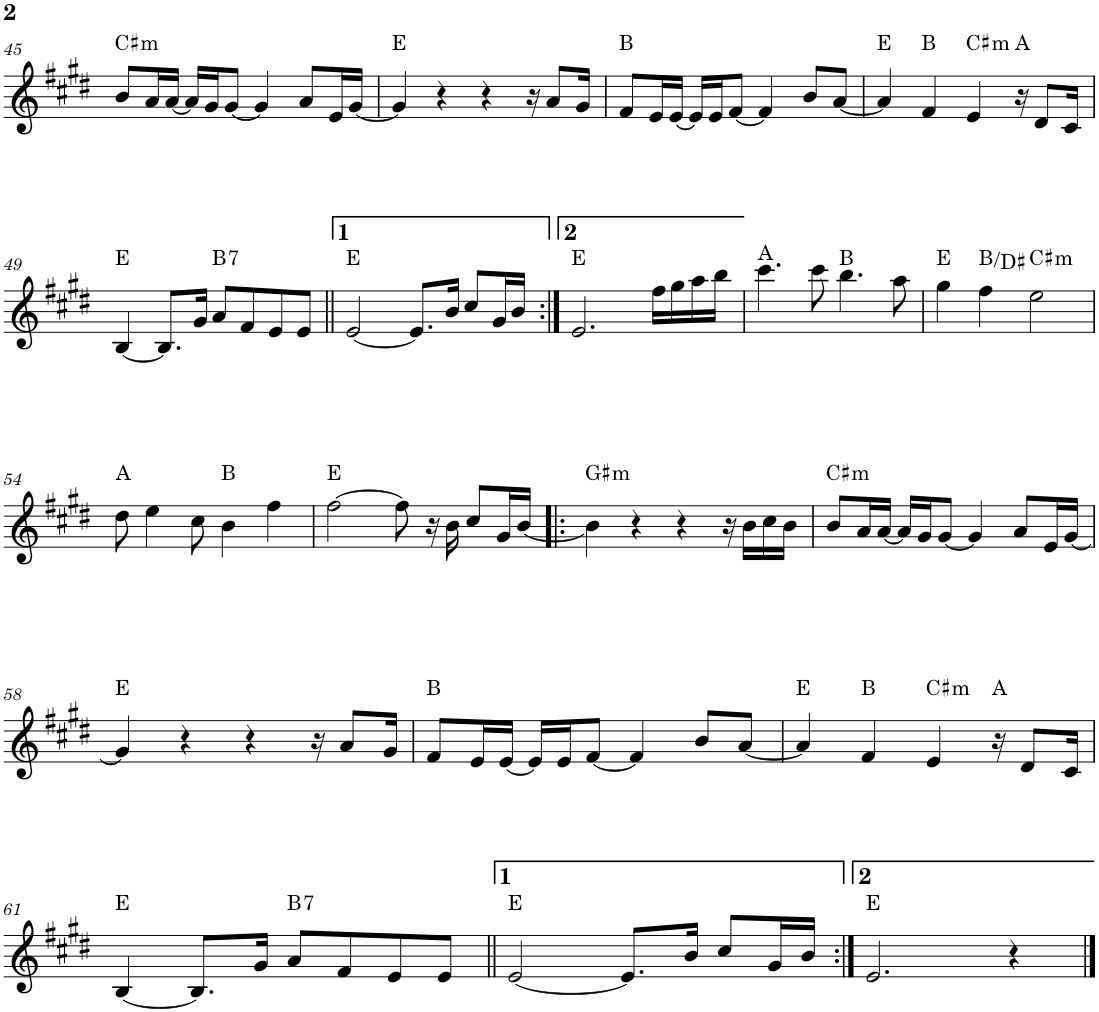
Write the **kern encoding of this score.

**kern	**harte
*part1	*part1
*staff1	*
*I"P1	*
!!LO:PB:g=z
*clefG2	*
*k[f#c#g#d#]	*
*E:	*
*M4/4	*
=45	=45
!	!LO:H:kt=m
8b/L	C#:min
16a/L	.
[<16a/JJ	.
16a/LL]	.
16g#/J	.
[<8g#/J	.
4g#/]	.
8a/L	.
16e/L	.
[<16g#/JJ	.
=46	=46
4g#/]	E:maj
4r	.
4r	.
16r	.
8a/L	.
16g#/Jk	.
=47	=47
8f#/L	B:maj
16e/L	.
[<16e/JJ	.
16e/LL]	.
16e/J	.
[<8f#/J	.
4f#/]	.
8b/L	.
[<8a/J	.
=48	=48
4a/]	E:maj
4f#/	B:maj
!	!LO:H:kt=m
4e/	C#:min
16r	A:maj
8d#/L	.
16c#/Jk	.
!!LO:LB:g=z
=49	=49
[<4B/	E:maj
8.B/L]	.
16g#/Jk	.
!	!LO:H:kt=7
8a/L	B:7
8f#/	.
8e/	.
8e/J	.
=50||	=50||
[<2e/	E:maj
8.e/L]	.
16b/Jk	.
8cc#/L	.
16g#/L	.
16b/JJ	.
=51:|!	=51:|!
2.e/	E:maj
16ff#\LL	.
16gg#\	.
16aa\	.
16bb\JJ	.
=52	=52
4.ccc#\	A:maj
8ccc#\	.
4.bb\	B:maj
8aa\	.
=53	=53
4gg#\	E:maj
4ff#\	B:maj/3
!	!LO:H:kt=m
2ee\	C#:min
!!LO:LB:g=z
=54	=54
8dd#\	A:maj
4ee\	.
8cc#\	.
4b\	B:maj
4ff#\	.
=55	=55
[>2ff#\	E:maj
8ff#\]	.
16r	.
16b\	.
8cc#/L	.
16g#/L	.
[<16b/JJ	.
=56!|:	=56!|:
!	!LO:H:kt=m
4b\]	G#:min
4r	.
4r	.
16r	.
16b\LL	.
16cc#\	.
16b\JJ	.
=57	=57
!	!LO:H:kt=m
8b/L	C#:min
16a/L	.
[<16a/JJ	.
16a/LL]	.
16g#/J	.
[<8g#/J	.
4g#/]	.
8a/L	.
16e/L	.
[<16g#/JJ	.
!!LO:LB:g=z
=58	=58
4g#/]	E:maj
4r	.
4r	.
16r	.
8a/L	.
16g#/Jk	.
=59	=59
8f#/L	B:maj
16e/L	.
[<16e/JJ	.
16e/LL]	.
16e/J	.
[<8f#/J	.
4f#/]	.
8b/L	.
[<8a/J	.
=60	=60
4a/]	E:maj
4f#/	B:maj
!	!LO:H:kt=m
4e/	C#:min
16r	A:maj
8d#/L	.
16c#/Jk	.
!!LO:LB:g=z
=61	=61
[<4B/	E:maj
8.B/L]	.
16g#/Jk	.
!	!LO:H:kt=7
8a/L	B:7
8f#/	.
8e/	.
8e/J	.
=62||	=62||
[<2e/	E:maj
8.e/L]	.
16b/Jk	.
8cc#/L	.
16g#/L	.
16b/JJ	.
=63:|!	=63:|!
2.e/	E:maj
4r	.
==	==
*-	*-
